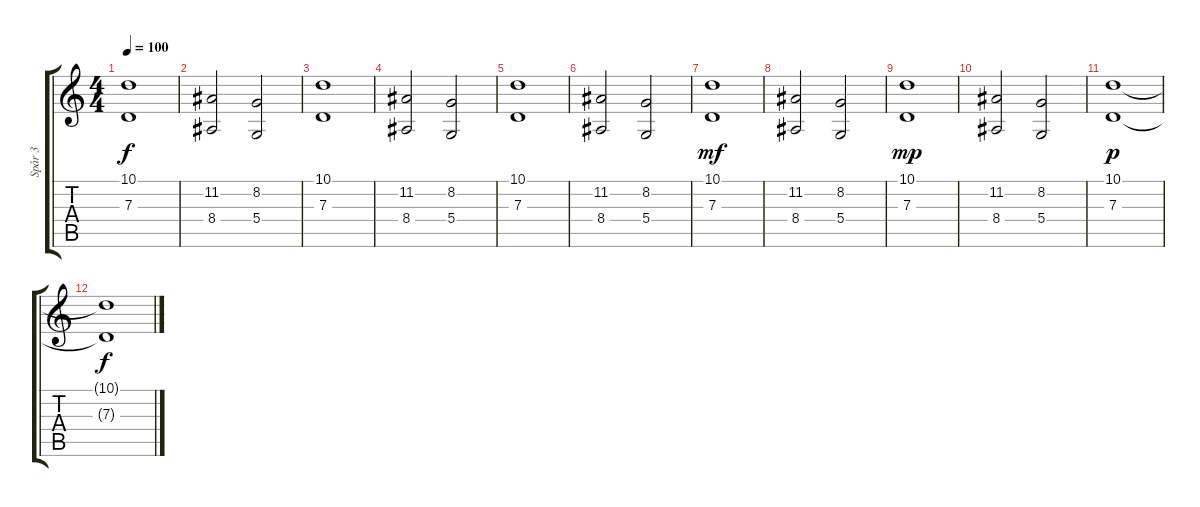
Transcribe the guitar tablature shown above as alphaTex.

\track ("Spår 3" "Spår 3") {instrument stringensemble2}
\staff {score tabs}
\tuning (E4 B3 G3 D3 A2 E2) {hide}
\ts (4 4)
\tempo 100
\clef g2
\ks c
(10.1 7.3).1{dy f} |
(11.2 8.4).2 (8.2 5.4).2 |
(10.1 7.3).1 |
(11.2 8.4).2 (8.2 5.4).2 |
(10.1 7.3).1 |
(11.2 8.4).2 (8.2 5.4).2 |
(10.1 7.3).1{dy mf} |
(11.2 8.4).2 (8.2 5.4).2 |
(10.1 7.3).1{dy mp} |
(11.2 8.4).2 (8.2 5.4).2 |
(10.1 7.3).1{dy p} |
(10.1{t} 7.3{t}).1{dy f}
